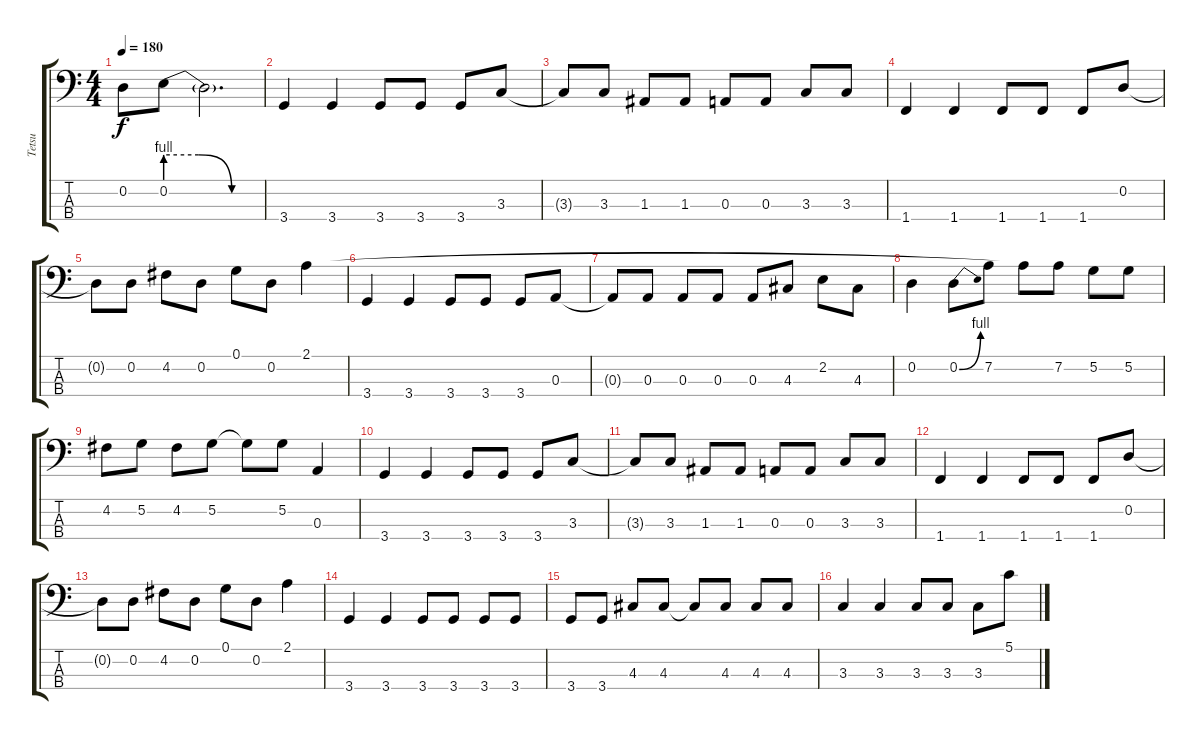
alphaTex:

\track ("Tetsu" "Tetsu") {instrument electricbasspick}
\staff {score tabs}
\tuning (G2 D2 A1 E1) {hide}
\ts (4 4)
\tempo 180
\clef f4
\ks c
0.2.8{dy f} 0.2{be (custom 0 4 20 4 40 0 60 0)}.8 0.2{t}.2{d} |
3.4.4 3.4.4 3.4.8 3.4.8 3.4.8 3.3.8 |
3.3{t}.8 3.3.8 1.3.8 1.3.8 0.3.8 0.3.8 3.3.8 3.3.8 |
1.4.4 1.4.4 1.4.8 1.4.8 1.4.8 0.2.8 |
0.2{t}.8 0.2.8 4.2.8 0.2.8 0.1.8 0.2.8 2.1.4 |
3.4.4 3.4.4 3.4.8 3.4.8 3.4.8 0.3.8 |
0.3{t}.8 0.3.8 0.3.8 0.3.8 0.3.8 4.3.8 2.2.8 4.3.8 |
0.2.4 0.2{be (bend 0 0 60 4)}.8 7.2.8 2.1{t}.8 7.2.8 5.2.8 5.2.8 |
4.2.8 5.2.8 4.2.8 5.2.8 5.2{t}.8 5.2.8 0.3.4 |
3.4.4 3.4.4 3.4.8 3.4.8 3.4.8 3.3.8 |
3.3{t}.8 3.3.8 1.3.8 1.3.8 0.3.8 0.3.8 3.3.8 3.3.8 |
1.4.4 1.4.4 1.4.8 1.4.8 1.4.8 0.2.8 |
0.2{t}.8 0.2.8 4.2.8 0.2.8 0.1.8 0.2.8 2.1.4 |
3.4.4 3.4.4 3.4.8 3.4.8 3.4.8 3.4.8 |
3.4.8 3.4.8 4.3.8 4.3.8 4.3{t}.8 4.3.8 4.3.8 4.3.8 |
3.3.4 3.3.4 3.3.8 3.3.8 3.3.8 5.1.8
